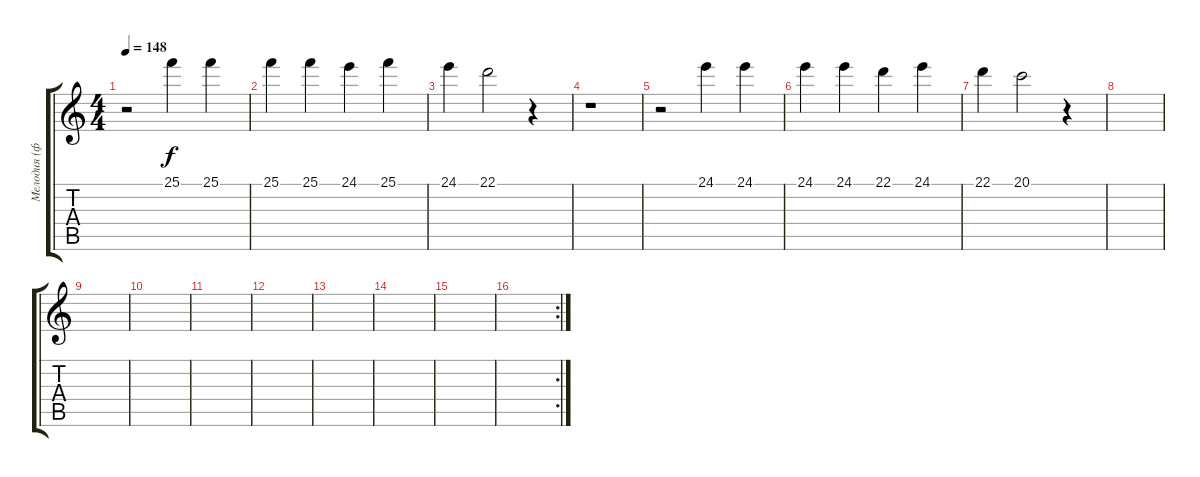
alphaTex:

\track ("Мелодия (фортепиано)" "Мелодия (ф") {instrument acousticgrandpiano}
\staff {score tabs}
\tuning (E4 B3 G3 D3 A2 E2) {hide}
\ts (4 4)
\tempo 148
\clef g2
\ks c
r.2{dy f} 25.1.4 25.1.4 |
25.1.4 25.1.4 24.1.4 25.1.4 |
24.1.4 22.1.2 r.4 |
r.1 |
r.2 24.1.4 24.1.4 |
24.1.4 24.1.4 22.1.4 24.1.4 |
22.1.4 20.1.2 r.4 |
|
|
|
|
|
|
|
|
\rc 2
